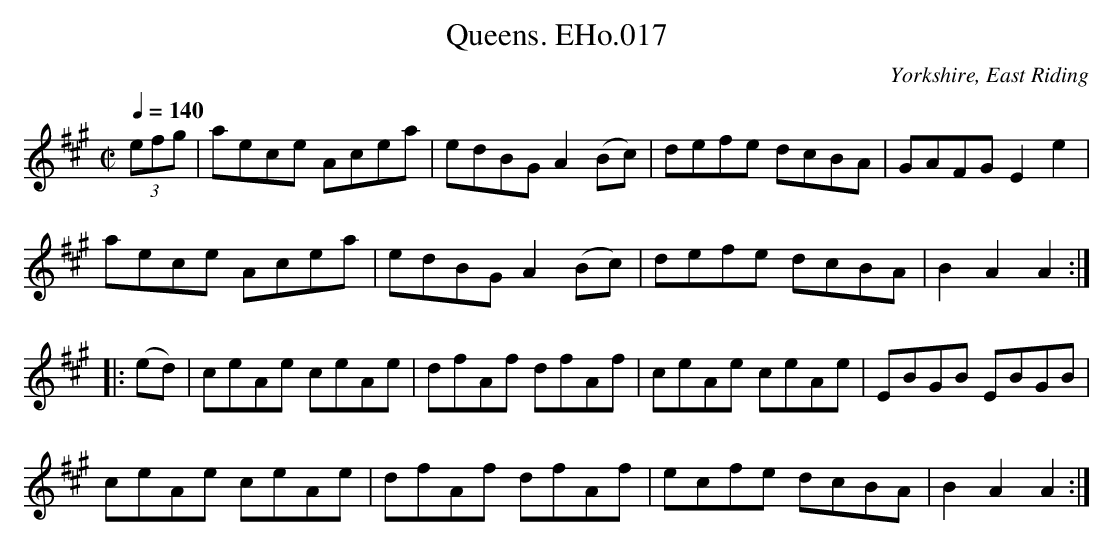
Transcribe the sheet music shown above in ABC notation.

X:1
T:Queens. EHo.017
M:C|
L:1/8
Q:1/4=140
O:Yorkshire, East Riding
K:A
(3efg|aece Acea|edBG A2(Bc)|defe dcBA|GAFGE2e2|
aece Acea|edBGA2(Bc)|defe dcBA|B2A2A2:|
|:(ed)|ceAe ceAe|dfAf dfAf|ceAe ceAe|EBGB EBGB|
ceAe ceAe|dfAf dfAf|ecfe dcBA|B2A2A2:|
